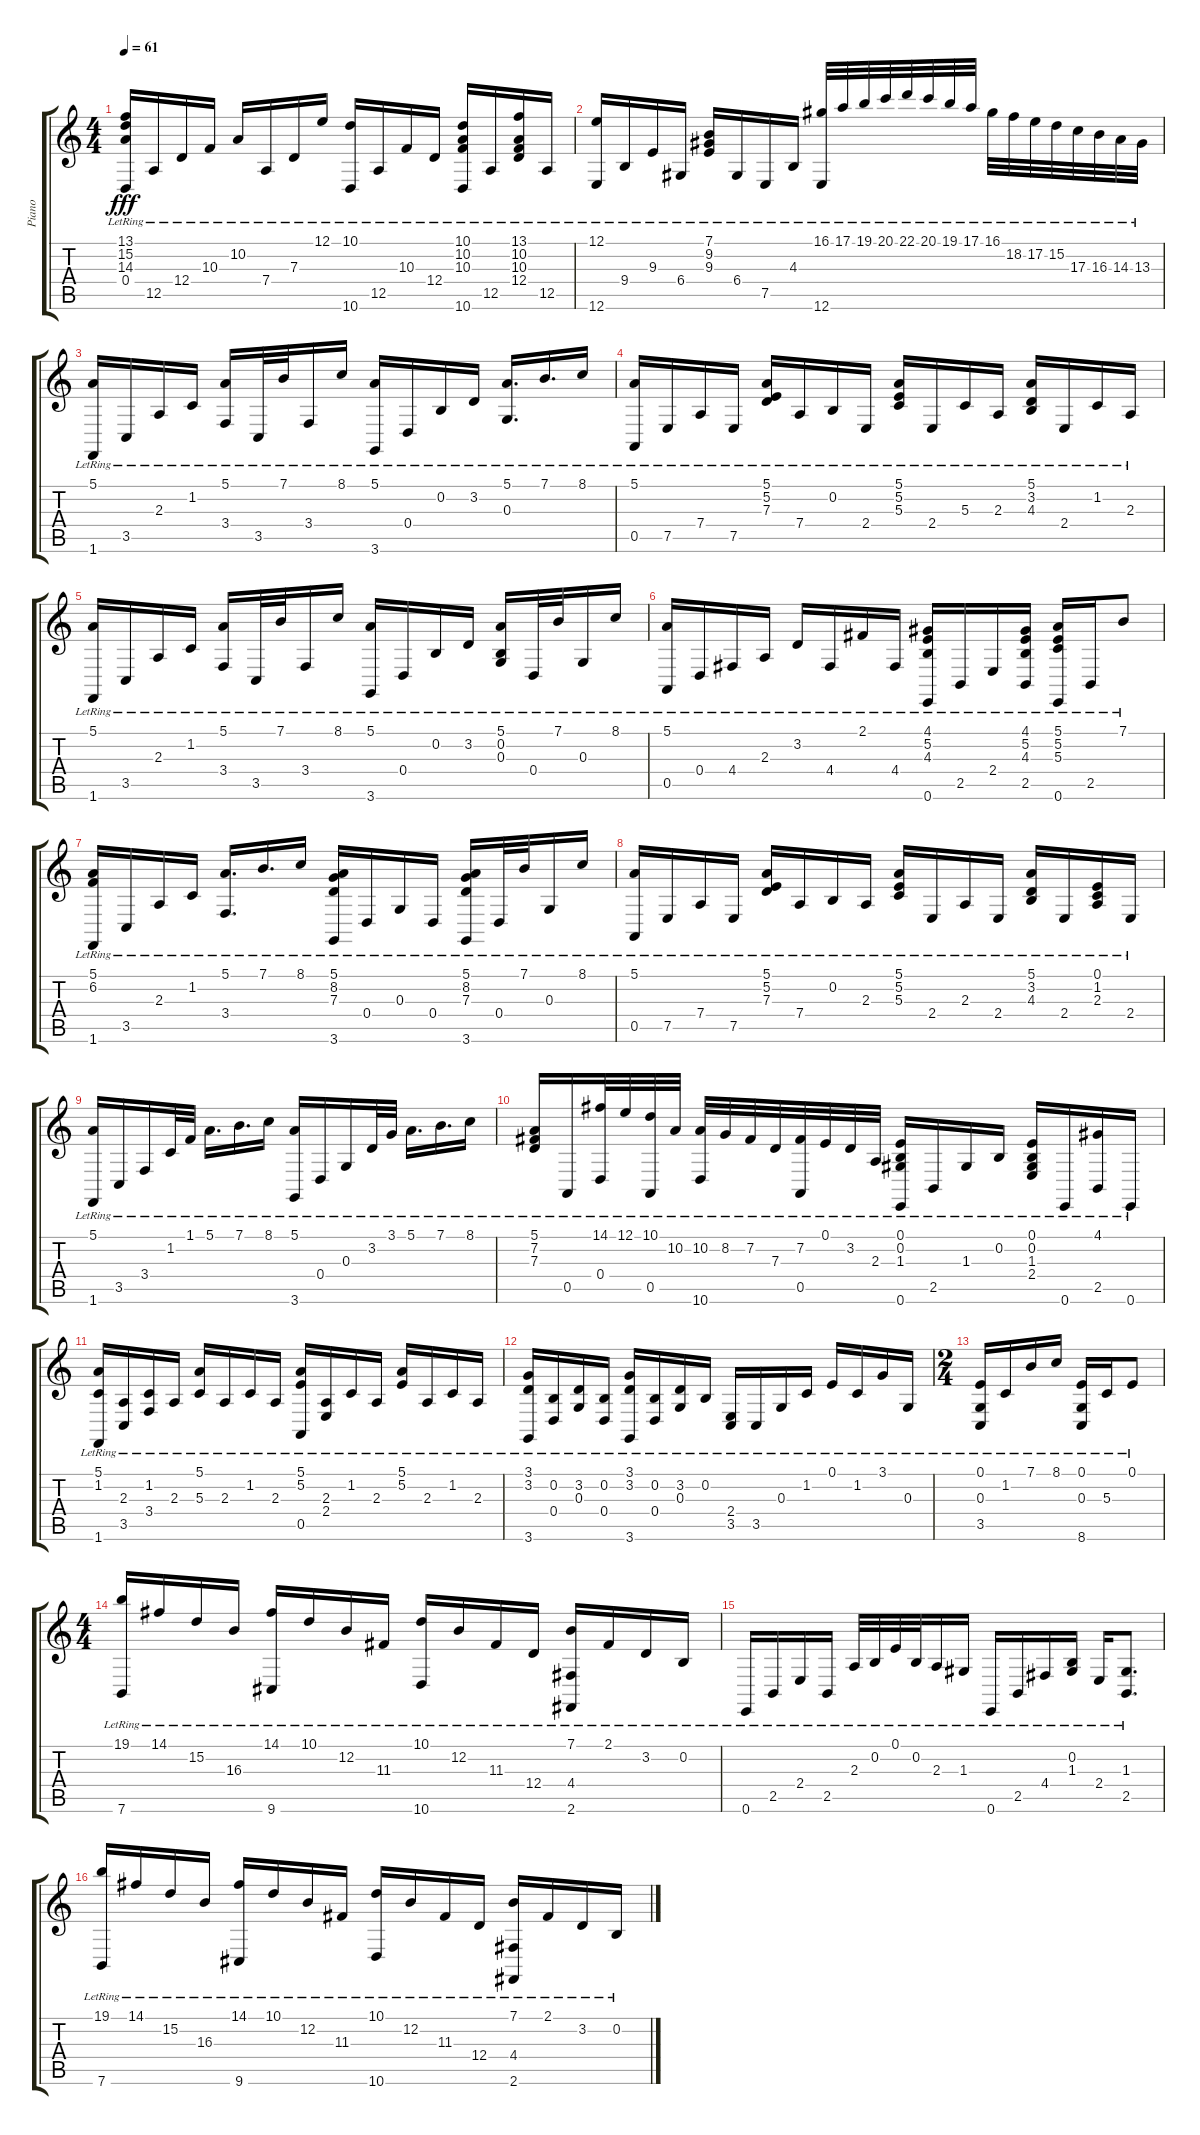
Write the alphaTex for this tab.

\track ("Piano" "Piano") {instrument acousticgrandpiano}
\staff {score tabs}
\tuning (E4 B3 G3 D3 A2 E2) {hide}
\ts (4 4)
\tempo 61
\clef g2
\ks c
(13.1{lr} 15.2{lr} 14.3{lr} 0.4{lr}).16{dy fff} 12.5{lr}.16 12.4{lr}.16 10.3{lr}.16 10.2{lr}.16 7.4{lr}.16 7.3{lr}.16 12.1{lr}.16 (10.1{lr} 10.6{lr}).16 12.5{lr}.16 10.3{lr}.16 12.4{lr}.16 (10.1{lr} 10.2{lr} 10.3{lr} 10.6{lr}).16 12.5{lr}.16 (13.1{lr} 10.2{lr} 10.3{lr} 12.4{lr}).16 12.5{lr}.16 |
(12.1{lr} 12.6{lr}).16 9.4{lr}.16 9.3{lr}.16 6.4{lr}.16 (7.1{lr} 9.2{lr} 9.3{lr}).16 6.4{lr}.16 7.5{lr}.16 4.3{lr}.16 (16.1{lr} 12.6{lr}).32 17.1{lr}.32 19.1{lr}.32 20.1{lr}.32 22.1{lr}.32 20.1{lr}.32 19.1{lr}.32 17.1{lr}.32 16.1{lr}.32 18.2{lr}.32 17.2{lr}.32 15.2{lr}.32 17.3{lr}.32 16.3{lr}.32 14.3{lr}.32 13.3{lr}.32 |
(5.1{lr} 1.6{lr}).16 3.5{lr}.16 2.3{lr}.16 1.2{lr}.16 (5.1{lr} 3.4{lr}).16 3.5{lr}.32 7.1{lr}.32 3.4{lr}.16 8.1{lr}.16 (5.1{lr} 3.6{lr}).16 0.4{lr}.16 0.2{lr}.16 3.2{lr}.16 (5.1{lr} 0.3{lr}).16{d} 7.1{lr}.16{d} 8.1{lr}.16 |
(5.1{lr} 0.5{lr}).16 7.5{lr}.16 7.4{lr}.16 7.5{lr}.16 (5.1{lr} 5.2{lr} 7.3{lr}).16 7.4{lr}.16 0.2{lr}.16 2.4{lr}.16 (5.1{lr} 5.2{lr} 5.3{lr}).16 2.4{lr}.16 5.3{lr}.16 2.3{lr}.16 (5.1{lr} 3.2{lr} 4.3{lr}).16 2.4{lr}.16 1.2{lr}.16 2.3{lr}.16 |
(5.1{lr} 1.6{lr}).16 3.5{lr}.16 2.3{lr}.16 1.2{lr}.16 (5.1{lr} 3.4{lr}).16 3.5{lr}.32 7.1{lr}.32 3.4{lr}.16 8.1{lr}.16 (5.1{lr} 3.6{lr}).16 0.4{lr}.16 0.2{lr}.16 3.2{lr}.16 (5.1{lr} 0.2{lr} 0.3{lr}).16 0.4{lr}.32 7.1{lr}.32 0.3{lr}.16 8.1{lr}.16 |
(5.1{lr} 0.5{lr}).16 0.4{lr}.16 4.4{lr}.16 2.3{lr}.16 3.2{lr}.16 4.4{lr}.16 2.1{lr}.16 4.4{lr}.16 (4.1{lr} 5.2{lr} 4.3{lr} 0.6{lr}).16 2.5{lr}.16 2.4{lr}.16 (4.1{lr} 5.2{lr} 4.3{lr} 2.5{lr}).16 (5.1{lr} 5.2{lr} 5.3{lr} 0.6{lr}).16 2.5{lr}.16 7.1{lr}.8 |
(5.1{lr} 6.2{lr} 1.6{lr}).16 3.5{lr}.16 2.3{lr}.16 1.2{lr}.16 (5.1{lr} 3.4{lr}).16{d} 7.1{lr}.16{d} 8.1{lr}.16 (5.1{lr} 8.2{lr} 7.3{lr} 3.6{lr}).16 0.4{lr}.16 0.3{lr}.16 0.4{lr}.16 (5.1{lr} 8.2{lr} 7.3{lr} 3.6{lr}).16 0.4{lr}.32 7.1{lr}.32 0.3{lr}.16 8.1{lr}.16 |
(5.1{lr} 0.5{lr}).16 7.5{lr}.16 7.4{lr}.16 7.5{lr}.16 (5.1{lr} 5.2{lr} 7.3{lr}).16 7.4{lr}.16 0.2{lr}.16 2.3{lr}.16 (5.1{lr} 5.2{lr} 5.3{lr}).16 2.4{lr}.16 2.3{lr}.16 2.4{lr}.16 (5.1{lr} 3.2{lr} 4.3{lr}).16 2.4{lr}.16 (0.1{lr} 1.2{lr} 2.3{lr}).16 2.4{lr}.16 |
(5.1{lr} 1.6{lr}).16 3.5{lr}.16 3.4{lr}.16 1.2{lr}.32 1.1{lr}.32 5.1{lr}.16{d} 7.1{lr}.16{d} 8.1{lr}.16 (5.1{lr} 3.6{lr}).16 0.4{lr}.16 0.3{lr}.16 3.2{lr}.32 3.1{lr}.32 5.1{lr}.16{d} 7.1{lr}.16{d} 8.1{lr}.16 |
(5.1{lr} 7.2{lr} 7.3{lr}).16 0.5{lr}.16 (14.1{lr} 0.4{lr}).32 12.1{lr}.32 (10.1{lr} 0.5{lr}).32 10.2{lr}.32 (10.2{lr} 10.6{lr}).32 8.2{lr}.32 7.2{lr}.32 7.3{lr}.32 (7.2{lr} 0.5{lr}).32 0.1{lr}.32 3.2{lr}.32 2.3{lr}.32 (0.1{lr} 0.2{lr} 1.3{lr} 0.6{lr}).16 2.5{lr}.16 1.3{lr}.16 0.2{lr}.16 (0.1{lr} 0.2{lr} 1.3{lr} 2.4{lr}).16 0.6{lr}.16 (4.1{lr} 2.5{lr}).16 0.6{lr}.16 |
(5.1{lr} 1.2{lr} 1.6{lr}).16 (2.3{lr} 3.5{lr}).16 (1.2{lr} 3.4{lr}).16 2.3{lr}.16 (5.1{lr} 5.3{lr}).16 2.3{lr}.16 1.2{lr}.16 2.3{lr}.16 (5.1{lr} 5.2{lr} 0.5{lr}).16 (2.3{lr} 2.4{lr}).16 1.2{lr}.16 2.3{lr}.16 (5.1{lr} 5.2{lr}).16 2.3{lr}.16 1.2{lr}.16 2.3{lr}.16 |
(3.1{lr} 3.2{lr} 3.6{lr}).16 (0.2{lr} 0.4{lr}).16 (3.2{lr} 0.3{lr}).16 (0.2{lr} 0.4{lr}).16 (3.1{lr} 3.2{lr} 3.6{lr}).16 (0.2{lr} 0.4{lr}).16 (3.2{lr} 0.3{lr}).16 0.2{lr}.16 (2.4{lr} 3.5{lr}).16 3.5{lr}.16 0.3{lr}.16 1.2{lr}.16 0.1{lr}.16 1.2{lr}.16 3.1{lr}.16 0.3{lr}.16 |
\ts (2 4)
(0.1{lr} 0.3{lr} 3.5{lr}).16 1.2{lr}.16 7.1{lr}.16 8.1{lr}.16 (0.1{lr} 0.3{lr} 8.6{lr}).16 5.3{lr}.16 0.1{lr}.8 |
\ts (4 4)
(19.1{lr} 7.6{lr}).16 14.1{lr}.16 15.2{lr}.16 16.3{lr}.16 (14.1{lr} 9.6{lr}).16 10.1{lr}.16 12.2{lr}.16 11.3{lr}.16 (10.1{lr} 10.6{lr}).16 12.2{lr}.16 11.3{lr}.16 12.4{lr}.16 (7.1{lr} 4.4{lr} 2.6{lr}).16 2.1{lr}.16 3.2{lr}.16 0.2{lr}.16 |
0.6{lr}.16 2.5{lr}.16 2.4{lr}.16 2.5{lr}.16 2.3{lr}.32 0.2{lr}.32 0.1{lr}.32 0.2{lr}.32 2.3{lr}.16 1.3{lr}.16 0.6{lr}.16 2.5{lr}.16 4.4{lr}.16 (0.2{lr} 1.3{lr}).16 2.4{lr}.16 (1.3{lr} 2.5{lr}).8{d} |
(19.1{lr} 7.6{lr}).16 14.1{lr}.16 15.2{lr}.16 16.3{lr}.16 (14.1{lr} 9.6{lr}).16 10.1{lr}.16 12.2{lr}.16 11.3{lr}.16 (10.1{lr} 10.6{lr}).16 12.2{lr}.16 11.3{lr}.16 12.4{lr}.16 (7.1{lr} 4.4{lr} 2.6{lr}).16 2.1{lr}.16 3.2{lr}.16 0.2{lr}.16
